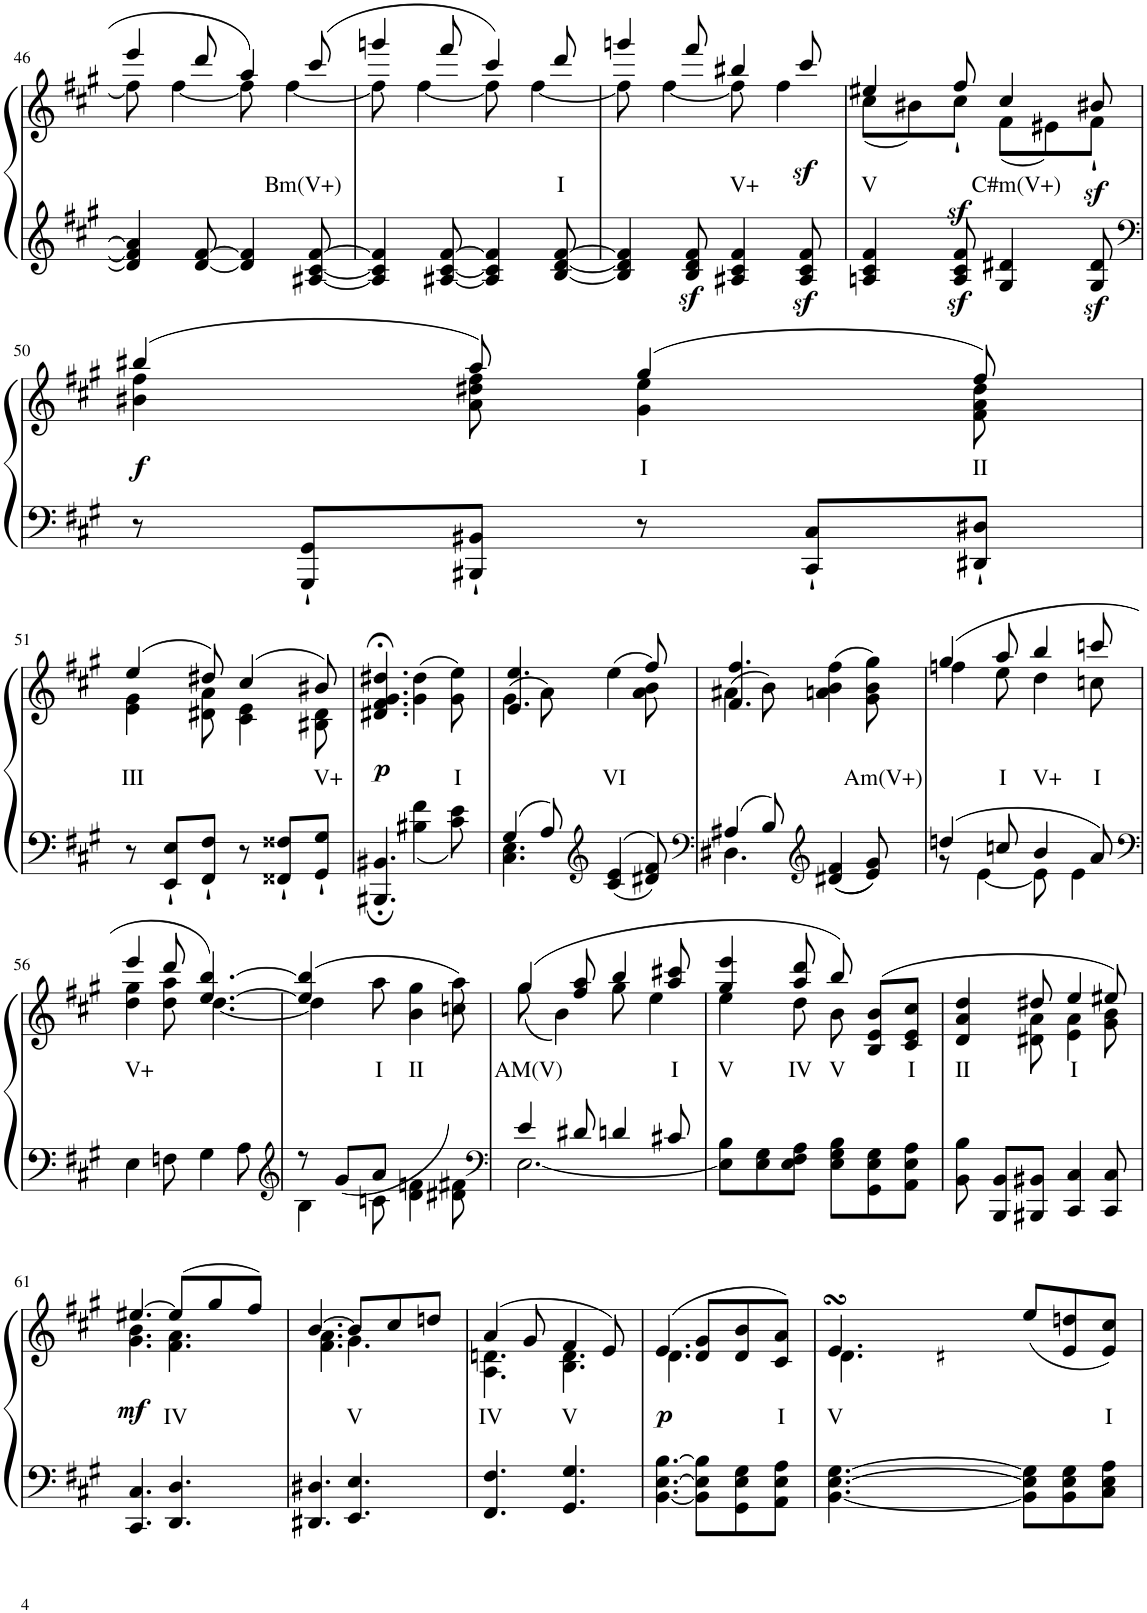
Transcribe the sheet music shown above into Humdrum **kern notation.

**kern	**kern	**text	**dynam
*part1	*part1	*part1	*part1
*staff2	*staff1	*staff1	*staff1/2
*I"Piano	*	*	*
*I'Pno	*	*	*
!!LO:PB:g=z
*clefG2	*clefG2	*	*
*k[f#c#g#]	*k[f#c#g#]	*	*
*M6/8	*M6/8	*	*
=46	=46	=46	=46
*	*^	*	*
4d/] 4f#/] 4a/]	4eee/	8ff#\]	.	.
.	.	[4ff#\	.	.
[8d/ [>8f#/	8ddd/	.	.	.
4d/] 4f#/]	4aa/	8ff#\]	.	.
!	!	!	!LO:LY:b	!
.	.	[4ff#\	Bm(V+)	.
[8A#X/ [8c#/ [>8f#/	(8ccc#/	.	.	.
=47	=47	=47	=47	=47
4A#/] 4c#/] 4f#/]	4gggn/	8ff#\]	.	.
.	.	[4ff#\	.	.
[8A#X/ [8c#/ [>8f#/	8fff#/	.	.	.
4A#/] 4c#/] 4f#/]	4ccc#/)	8ff#\]	.	.
.	.	[4ff#\	.	.
!	!	!	!LO:LY:b	!
[8B/ [8d/ [>8f#/	8ddd/	.	I	.
=48	=48	=48	=48	=48
4B/] 4d/] 4f#/]	4gggn/	8ff#\]	.	.
.	.	[4ff#\	.	.
8B/z< 8d/z< 8f#/z<	8fff#/	.	.	.
!	!	!	!LO:LY:b	!
4A#X/ 4c#/ 4f#/	4bb#X/	8ff#\]	V+	.
.	.	4ff#\	.	.
!	!	!	!	!LO:DY:b
8A#/z< 8c#/z< 8f#/z<	8ccc#/	.	.	sf
=49	=49	=49	=49	=49
!	!	!	!LO:LY:b	!
4An/ 4c#/ 4f#/	4ee#X/	(8cc#\L	V	.
.	.	8b#X\)	.	.
!	!	!	!	!LO:DY:b
8A/z< 8c#/z< 8f#/z<	8ff#/	8cc#'`\J	.	sf
!	!	!	!LO:LY:b	!
4G#/ 4d#X/	4cc#/	(8f#\L	C#m(V+)	.
.	.	8e#X\)	.	.
!	!	!	!	!LO:DY:b
8G#/z< 8d#/z<	8b#X/	8f#'`\J	.	sf
!!LO:LB:g=z	!!
=50	=50	=50	=50	=50
*clefF4	*	*	*	*
!	!	!	!	!LO:DY:b
8r	(4bb#X/	4b#X\ 4ff#\	.	f
8GGG#/'` 8GG#/'`L	.	.	.	.
8BBB#X/'` 8BB#X/'`J	8aa/)	8a\ 8dd#X\ 8ff#\	.	.
!	!	!	!LO:LY:b	!
8r	(4gg#/	4g#\ 4ee\	I	.
8CC#/'` 8C#/'`L	.	.	.	.
!	!	!	!LO:LY:b	!
8DD#X/'` 8D#X/'`J	8ff#/)	8f#\ 8a\ 8dd#\	II	.
!!LO:LB:g=z	!!
=51	=51	=51	=51	=51
!	!	!	!LO:LY:b	!
8r	(4ee/	4e\ 4g#\	III	.
8EE/'` 8E/'`L	.	.	.	.
8FF#/'` 8F#/'`J	8dd#X/)	8d#X\ 8a\	.	.
8r	(4cc#/	4c#\ 4e\	.	.
8FF##X/'` 8F##X/'`L	.	.	.	.
!	!	!	!LO:LY:b	!
8GG#/'` 8G#/'`J	8b#X/)	8B#X\ 8d#\	V+	.
=52	=52	=52	=52	=52
!	!	!	!	!LO:DY:b
*	*v	*v	*	*
4.BBB#X/; 4.BB#X/;	4.d#X/;< 4.f#/;< 4.g#/;< 4.dd#X/;<	.	p
4B#X\ 4f#\	(4g#\ 4dd#\	.	.
!	!	!LO:LY:b	!
8c#\ 8e\	8g#\ 8ee\)	I	.
=53	=53	=53	=53
*^	*^	*	*
4G#/	4.C#\ 4.E\	4.e/ 4.ee/	(>4g#\	.	.
8A/	.	.	8a\)	.	.
*clefG2	*	*	*	*	*
!	!	!	!	!LO:LY:b	!
4c#/ 4e/	4.ryy	(4ee\	4ryy	VI	.
8d#X/ 8f#/	.	8ff#/)	8a\ 8b\	.	.
=54	=54	=54	=54	=54	=54
*clefF4	*	*	*	*	*
4A#X/	4.D#X\	4.f#/ 4.ff#/	(>4a#X\	.	.
8B/	.	.	8b\)	.	.
*clefG2	*	*	*	*	*
4d#X/ 4f#/	4.ryy	(>4an\ 4b\ 4ff#\	4.ryy	.	.
!	!	!	!	!LO:LY:b	!
8e/ 8g#/	.	8g#\ 8b\ 8gg#\)	.	Am(V+)	.
=55	=55	=55	=55	=55	=55
4ddn/	8r	(4gg#/	4ffn\	.	.
.	[4e\	.	.	.	.
!	!	!	!	!LO:LY:b	!
8ccn/	.	8aa/	8ee\	I	.
!	!	!	!	!LO:LY:b	!
4b/	8e\]	4bb/	4dd\	V+	.
.	4e\	.	.	.	.
!	!	!	!	!LO:LY:b	!
8a/	.	8cccn/	8ccn\	I	.
*v	*v	*	*	*	*
!!LO:LB:g=z	!!
=56	=56	=56	=56	=56
*clefF4	*	*	*	*
!	!	!	!LO:LY:b	!
4E\	4eee/	4dd\ 4gg#\	V+	.
8Fn\	8ddd/	8dd\ 8aa\	.	.
4G#\	[>4.ee/ [>4.bb/)	[4.dd\	.	.
8A\	.	.	.	.
*	*v	*v	*	*
=57	=57	=57	=57
*clefG2	*	*	*
*^	*^	*	*
*	*	*	*^	*	*
8r	4B\	(4ee/] 4bb/]	4dd\]	4.ryy	.	.
(<8g#/L	.	.	.	.	.	.
!	!	!	!	!	!LO:LY:b	!
8a/J	8cn\	8aa\	2ryy	.	I	.
!	!	!	!	!	!LO:LY:b	!
4.ryy	4d\ 4fn\	4gg#\	.	4b\	II	.
.	8d#X\ 8f#X\	8aa\)	.	8ccn\)	.	.
*	*	*v	*v	*v	*	*
=58	=58	=58	=58	=58
*clefF4	*	*	*	*
*	*	*^	*	*
*	*	*	*^	*	*
!	!	!	!	!	!LO:LY:b	!
*	*	*	*v	*v	*	*
[<2.E\	4e/	(4gg#/	(8gg#\	AM(V)	.
.	.	.	4b\)	.	.
.	8d#X/	8ff#/ 8aa/	.	.	.
.	4dn/	4bb/	8gg#\	.	.
.	.	.	4ee\	.	.
!	!	!	!	!LO:LY:b	!
.	8c#X/	8aa/ 8ccc#X/	.	I	.
=59	=59	=59	=59	=59	=59
!	!	!	!	!LO:LY:b	!
*v	*v	*	*	*	*
8E\] 8B\L	4gg#/ 4eee/	4ee\	V	.
8E\ 8G#\	.	.	.	.
!	!	!	!LO:LY:b	!
8E\ 8F#\ 8A\J	8aa/ 8ddd/	8dd\	IV	.
!	!	!	!LO:LY:b	!
8E\ 8G#\ 8B\L	8bb/)	8b\	V	.
8GG#\ 8E\ 8G#\	(8B/ 8e/ 8b/L	4ryy	.	.
!	!	!	!LO:LY:b	!
8AA\ 8E\ 8A\J	8c#/ 8e/ 8cc#/J	.	I	.
=60	=60	=60	=60	=60
!	!	!	!LO:LY:b	!
8BB\ 8B\	4d/ 4a/ 4dd/	4ryy	II	.
8BBB/ 8BB/L	.	.	.	.
8BBB#X/ 8BB#X/J	8dd#X/	8d#X\ 8a\	.	.
!	!	!	!LO:LY:b	!
4CC#/ 4C#/	4ee/	4e\ 4a\	I	.
8CC#/ 8C#/	8ee#X/)	8g#\ 8b\	.	.
!!LO:LB:g=z	!!
=61	=61	=61	=61	=61
!	!	!	!	!LO:DY:b
4.CC#/ 4.C#/	[4.ee#X/	4.g#\ 4.b\	.	mf
!	!	!	!LO:LY:b	!
4.DD/ 4.D/	(8ee#/L]	4.f#\ 4.a\	IV	.
.	8gg#/	.	.	.
.	8ff#/J)	.	.	.
=62	=62	=62	=62	=62
4.DD#X/ 4.D#X/	[4.b/	4.f#\ 4.a\	.	.
!	!	!	!LO:LY:b	!
4.EE/ 4.E/	8b/L]	4.g#\	V	.
.	8cc#/	.	.	.
.	8ddn/J	.	.	.
=63	=63	=63	=63	=63
!	!	!	!LO:LY:b	!
4.FF#/ 4.F#/	(4a/	4.A\ 4.dn\	IV	.
.	8g#/	.	.	.
!	!	!	!LO:LY:b	!
4.GG#/ 4.G#/	4f#/	4.B\ 4.d\	V	.
.	8e/)	.	.	.
=64	=64	=64	=64	=64
!	!	!	!	!LO:DY:b
[<4.BB\ [4.E\ [4.B\	(4.e/	4.d\	.	p
8BB\] 8E\] 8B\]L	8d/ 8g#/L	4.ryy	.	.
8GG#\ 8E\ 8G#\	8d/ 8b/	.	.	.
!	!	!	!LO:LY:b	!
8AA\ 8E\ 8A\J	8c#/ 8a/J)	.	I	.
*	*v	*v	*	*
=65	=65	=65	=65
!	!	!LO:LY:b	!
*	*^	*	*
*	*	*^	*	*
[<4.BB\ [4.E\ [4.G#\	4.esSSS/	4.d\	4ryy	V	.
.	.	.	32f#!	.	.
.	.	.	32e!	.	.
.	.	.	32d#X!	.	.
.	.	.	32e!	.	.
8BB\] 8E\] 8G#\]L	(8ee/L	4.ryy	4.ryy	.	.
8BB\ 8E\ 8G#\	8e/ 8ddn/	.	.	.	.
!	!	!	!	!LO:LY:b	!
8C#\ 8E\ 8A\J	8e/ 8cc#/J)	.	.	I	.
*	*v	*v	*v	*	*
=	=	=	=
*-	*-	*-	*-
